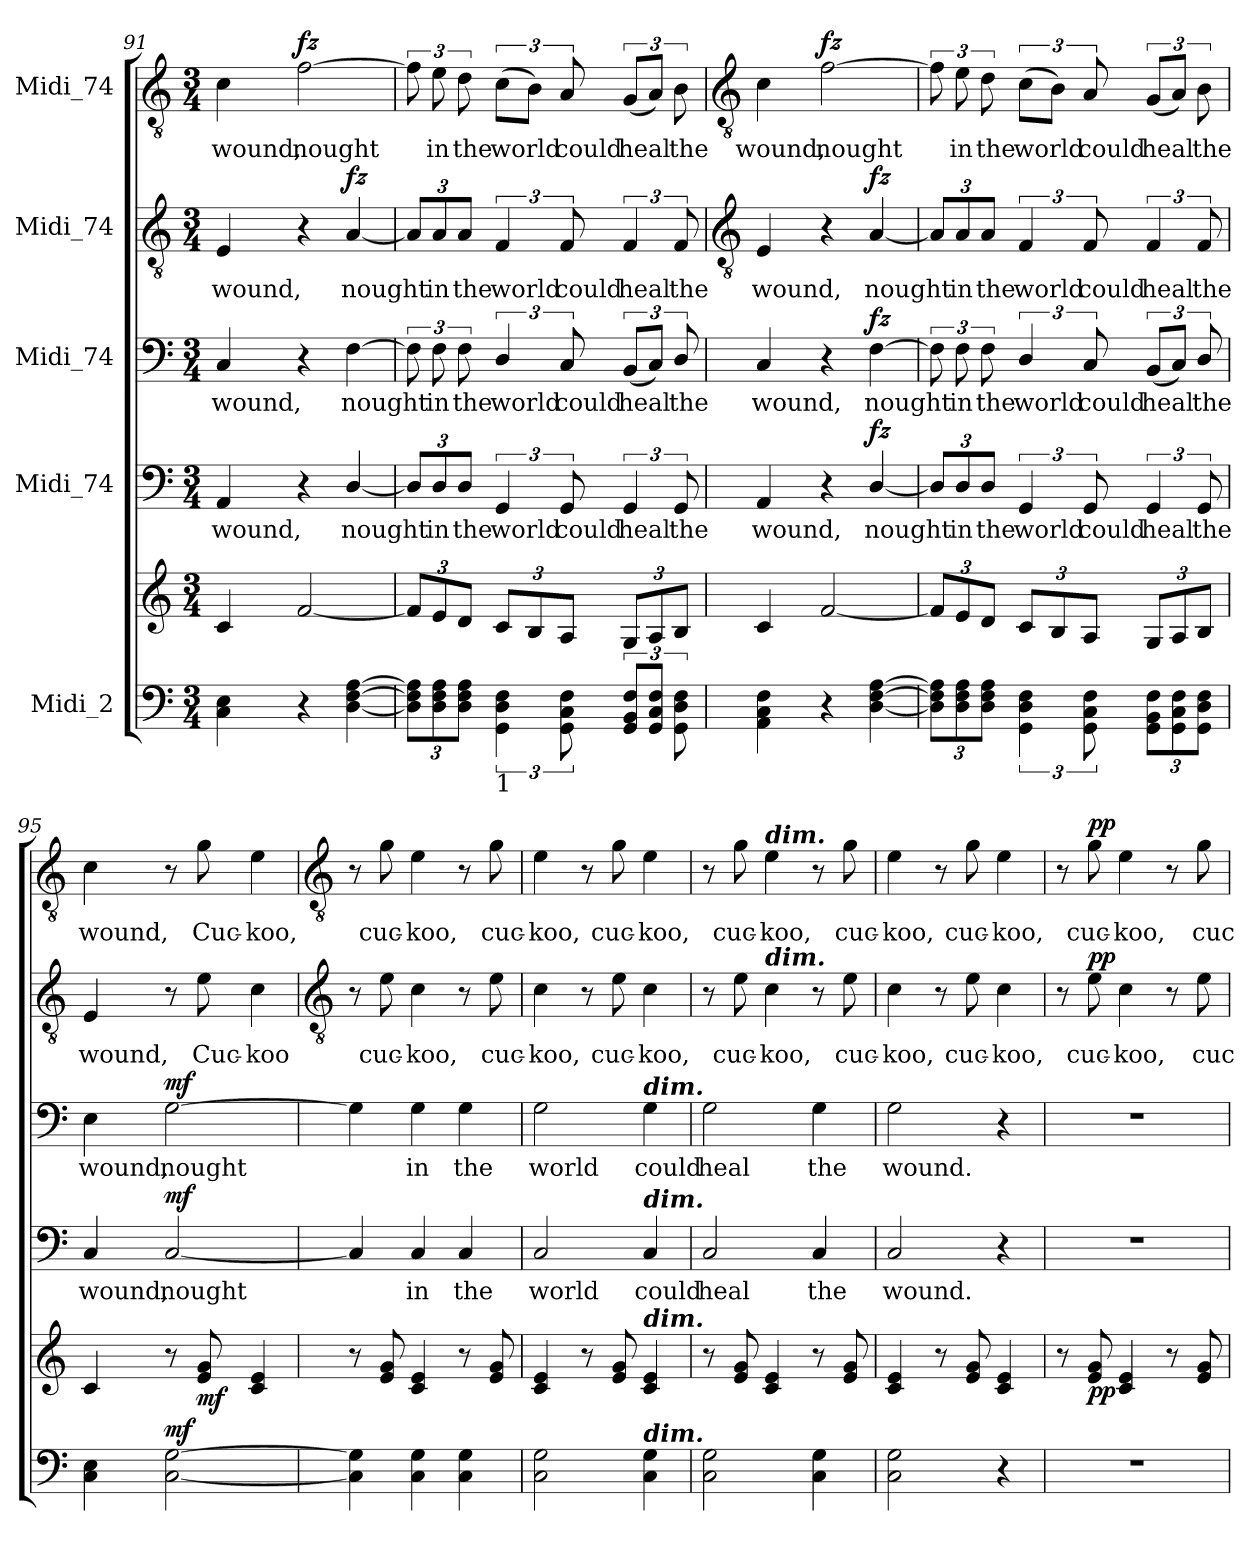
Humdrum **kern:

**kern	**kern	**dynam	**kern	**text	**dynam	**kern	**text	**dynam	**kern	**text	**dynam	**kern	**text	**dynam
*part5	*part5	*part5	*part4	*part4	*part4	*part3	*part3	*part3	*part2	*part2	*part2	*part1	*part1	*part1
*staff6	*staff5	*staff5/6	*staff4	*staff4	*staff4	*staff3	*staff3	*staff3	*staff2	*staff2	*staff2	*staff1	*staff1	*staff1
*I"Midi_2	*	*	*I"Midi_74	*	*	*I"Midi_74	*	*	*I"Midi_74	*	*	*I"Midi_74	*	*
*clefF4	*clefG2	*	*clefF4	*	*	*clefF4	*	*	*clefGv2	*	*	*clefGv2	*	*
*k[]	*k[]	*	*k[]	*	*	*k[]	*	*	*k[]	*	*	*k[]	*	*
*C:	*C:	*	*C:	*	*	*C:	*	*	*C:	*	*	*C:	*	*
*M3/4	*M3/4	*	*M3/4	*	*	*M3/4	*	*	*M3/4	*	*	*M3/4	*	*
=91	=91	=91	=91	=91	=91	=91	=91	=91	=91	=91	=91	=91	=91	=91
!	!	!	!	!LO:LY:b	!	!	!LO:LY:b	!	!	!LO:LY:b	!	!	!LO:LY:b	!
4C\ 4E\	4c	.	4AA	wound,	.	4C	wound,	.	4E	wound,	.	4c	wound,	.
!	!	!	!	!	!	!	!	!	!	!	!	!	!LO:LY:b	!LO:DY:b
4r	[2f	.	4r	.	.	4r	.	.	4r	.	.	[2f	nought	fz
!	!	!	!	!LO:LY:b	!	!	!LO:LY:b	!	!	!LO:LY:b	!LO:DY:b	!	!	!
[4D\ [4F\ [4A\	.	.	[4D/	nought	.	[4F	nought	.	[4A	nought	fz	.	.	.
=92	=92	=92	=92	=92	=92	=92	=92	=92	=92	=92	=92	=92	=92	=92
12D\] 12F\] 12A\]L	12fL]	.	12D/L]	.	.	12F]	.	.	12A/L]	.	.	12f]	.	.
!	!	!	!	!LO:LY:b	!	!	!LO:LY:b	!	!	!LO:LY:b	!	!	!LO:LY:b	!
12D\ 12F\ 12A\	12e	.	12D/	in	.	12F	in	.	12A/	in	.	12e	in	.
!	!	!	!	!LO:LY:b	!	!	!LO:LY:b	!	!	!LO:LY:b	!	!	!LO:LY:b	!
12D\ 12F\ 12A\J	12dJ	.	12D/J	the	.	12F	the	.	12A/J	the	.	12d	the	.
!LO:TX:b:t=1	!	!	!	!	!	!	!	!	!	!	!	!	!	!
!	!	!	!	!LO:LY:b	!	!	!LO:LY:b	!	!	!LO:LY:b	!	!	!LO:LY:b	!
6GG\ 6D\ 6F\	12cL	.	6GG	world	.	6D/	world	.	6F	world	.	(>12cL	world	.
.	12B	.	.	.	.	.	.	.	.	.	.	12BJ)	.	.
!	!	!	!	!LO:LY:b	!	!	!LO:LY:b	!	!	!LO:LY:b	!	!	!LO:LY:b	!
12GG\ 12C\ 12F\	12AJ	.	12GG	could	.	12C	could	.	12F	could	.	12A	could	.
!	!	!	!	!LO:LY:b	!	!	!LO:LY:b	!	!	!LO:LY:b	!	!	!LO:LY:b	!
12GG 12BB 12FL	12GL	.	6GG	heal	.	(<12BBL	heal	.	6F	heal	.	(<12GL	heal	.
12GG 12C 12FJ	12A	.	.	.	.	12CJ)	.	.	.	.	.	12AJ)	.	.
!	!	!	!	!LO:LY:b	!	!	!LO:LY:b	!	!	!LO:LY:b	!	!	!LO:LY:b	!
12GG\ 12D\ 12F\	12BJ	.	12GG	the	.	12D/	the	.	12F	the	.	12B\	the	.
!!LO:LB:g=z
=93	=93	=93	=93	=93	=93	=93	=93	=93	=93	=93	=93	=93	=93	=93
*	*	*	*	*	*	*	*	*	*clefGv2	*	*	*clefGv2	*	*
!	!	!	!	!LO:LY:b	!	!	!LO:LY:b	!	!	!LO:LY:b	!	!	!LO:LY:b	!
4AA\ 4C\ 4F\	4c	.	4AA	wound,	.	4C	wound,	.	4E	wound,	.	4c	wound,	.
!	!	!	!	!	!	!	!	!	!	!	!	!	!LO:LY:b	!LO:DY:b
4r	[2f	.	4r	.	.	4r	.	.	4r	.	.	[2f	nought	fz
!	!	!	!	!LO:LY:b	!LO:DY:b	!	!LO:LY:b	!LO:DY:b	!	!LO:LY:b	!LO:DY:b	!	!	!
[4D\ [4F\ [4A\	.	.	[4D/	nought	fz	[4F	nought	fz	[4A	nought	fz	.	.	.
=94	=94	=94	=94	=94	=94	=94	=94	=94	=94	=94	=94	=94	=94	=94
12D\] 12F\] 12A\]L	12fL]	.	12D/L]	.	.	12F]	.	.	12A/L]	.	.	12f]	.	.
!	!	!	!	!LO:LY:b	!	!	!LO:LY:b	!	!	!LO:LY:b	!	!	!LO:LY:b	!
12D\ 12F\ 12A\	12e	.	12D/	in	.	12F	in	.	12A/	in	.	12e	in	.
!	!	!	!	!LO:LY:b	!	!	!LO:LY:b	!	!	!LO:LY:b	!	!	!LO:LY:b	!
12D\ 12F\ 12A\J	12dJ	.	12D/J	the	.	12F	the	.	12A/J	the	.	12d	the	.
!	!	!	!	!LO:LY:b	!	!	!LO:LY:b	!	!	!LO:LY:b	!	!	!LO:LY:b	!
6GG\ 6D\ 6F\	12cL	.	6GG	world	.	6D/	world	.	6F	world	.	(>12cL	world	.
.	12B	.	.	.	.	.	.	.	.	.	.	12BJ)	.	.
!	!	!	!	!LO:LY:b	!	!	!LO:LY:b	!	!	!LO:LY:b	!	!	!LO:LY:b	!
12GG\ 12C\ 12F\	12AJ	.	12GG	could	.	12C	could	.	12F	could	.	12A	could	.
!	!	!	!	!LO:LY:b	!	!	!LO:LY:b	!	!	!LO:LY:b	!	!	!LO:LY:b	!
12GG 12BB 12FL	12GL	.	6GG	heal	.	(<12BBL	heal	.	6F	heal	.	(<12GL	heal	.
12GG 12C 12F	12A	.	.	.	.	12CJ)	.	.	.	.	.	12AJ)	.	.
!	!	!	!	!LO:LY:b	!	!	!LO:LY:b	!	!	!LO:LY:b	!	!	!LO:LY:b	!
12GG\ 12D\ 12F\J	12BJ	.	12GG	the	.	12D/	the	.	12F	the	.	12B\	the	.
=95	=95	=95	=95	=95	=95	=95	=95	=95	=95	=95	=95	=95	=95	=95
!	!	!	!	!LO:LY:b	!	!	!LO:LY:b	!	!	!LO:LY:b	!	!	!LO:LY:b	!
4C\ 4E\	4c	.	4C	wound,	.	4E	wound,	.	4E	wound,	.	4c	wound,	.
!	!	!LO:DY:a=2	!	!LO:LY:b	!LO:DY:b	!	!LO:LY:b	!LO:DY:b	!	!	!	!	!	!
[2C\ [2G\	8r	mf	[2C	nought	mf	[2G	nought	mf	8r	.	.	8r	.	.
!	!	!LO:DY:b	!	!	!	!	!	!	!	!LO:LY:b	!	!	!LO:LY:b	!
.	8e 8g	mf	.	.	.	.	.	.	8e	Cuc-	.	8g	Cuc-	.
!	!	!	!	!	!	!	!	!	!	!LO:LY:b	!	!	!LO:LY:b	!
.	4c 4e	.	.	.	.	.	.	.	4c	-koo	.	4e	-koo,	.
!!LO:LB:g=z
=96	=96	=96	=96	=96	=96	=96	=96	=96	=96	=96	=96	=96	=96	=96
*	*	*	*	*	*	*	*	*	*clefGv2	*	*	*clefGv2	*	*
4C] 4G]	8r	.	4C]	.	.	4G]	.	.	8r	.	.	8r	.	.
!	!	!	!	!	!	!	!	!	!	!LO:LY:b	!	!	!LO:LY:b	!
.	8e 8g	.	.	.	.	.	.	.	8e	cuc-	.	8g	cuc-	.
!	!	!	!	!LO:LY:b	!	!	!LO:LY:b	!	!	!LO:LY:b	!	!	!LO:LY:b	!
4C 4G	4c 4e	.	4C	in	.	4G	in	.	4c	-koo,	.	4e	-koo,	.
!	!	!	!	!LO:LY:b	!	!	!LO:LY:b	!	!	!	!	!	!	!
4C 4G	8r	.	4C	the	.	4G	the	.	8r	.	.	8r	.	.
!	!	!	!	!	!	!	!	!	!	!LO:LY:b	!	!	!LO:LY:b	!
.	8e 8g	.	.	.	.	.	.	.	8e	cuc-	.	8g	cuc-	.
=97	=97	=97	=97	=97	=97	=97	=97	=97	=97	=97	=97	=97	=97	=97
!	!	!	!	!LO:LY:b	!	!	!LO:LY:b	!	!	!LO:LY:b	!	!	!LO:LY:b	!
2C 2G	4c 4e	.	2C	world	.	2G	world	.	4c	-koo,	.	4e	-koo,	.
.	8r	.	.	.	.	.	.	.	8r	.	.	8r	.	.
!	!	!	!	!	!	!	!	!	!	!LO:LY:b	!	!	!LO:LY:b	!
.	8e 8g	.	.	.	.	.	.	.	8e	cuc-	.	8g	cuc-	.
!	!	!	!	!	!	!LO:TX:a:Bi:t=dim.	!	!	!	!	!	!	!	!
!	!	!	!LO:TX:a:Bi:t=dim.	!	!	!	!	!	!	!	!	!	!	!
!	!LO:TX:a:Bi:t=dim.	!	!	!	!	!	!	!	!	!	!	!	!	!
!LO:TX:a:Bi:t=dim.	!	!	!	!	!	!	!	!	!	!	!	!	!	!
!	!	!	!	!LO:LY:b	!	!	!LO:LY:b	!	!	!LO:LY:b	!	!	!LO:LY:b	!
4C 4G	4c 4e	.	4C	could	.	4G	could	.	4c	-koo,	.	4e	-koo,	.
=98	=98	=98	=98	=98	=98	=98	=98	=98	=98	=98	=98	=98	=98	=98
!	!	!	!	!LO:LY:b	!	!	!LO:LY:b	!	!	!	!	!	!	!
2C 2G	8r	.	2C	heal	.	2G	heal	.	8r	.	.	8r	.	.
!	!	!	!	!	!	!	!	!	!	!LO:LY:b	!	!	!LO:LY:b	!
.	8e 8g	.	.	.	.	.	.	.	8e	cuc-	.	8g	cuc-	.
!	!	!	!	!	!	!	!	!	!	!	!	!LO:TX:a:Bi:t=dim.	!	!
!	!	!	!	!	!	!	!	!	!LO:TX:a:Bi:t=dim.	!	!	!	!	!
!	!	!	!	!	!	!	!	!	!	!LO:LY:b	!	!	!LO:LY:b	!
.	4c 4e	.	.	.	.	.	.	.	4c	-koo,	.	4e	-koo,	.
!	!	!	!	!LO:LY:b	!	!	!LO:LY:b	!	!	!	!	!	!	!
4C 4G	8r	.	4C	the	.	4G	the	.	8r	.	.	8r	.	.
!	!	!	!	!	!	!	!	!	!	!LO:LY:b	!	!	!LO:LY:b	!
.	8e 8g	.	.	.	.	.	.	.	8e	cuc-	.	8g	cuc-	.
=99	=99	=99	=99	=99	=99	=99	=99	=99	=99	=99	=99	=99	=99	=99
!	!	!	!	!LO:LY:b	!	!	!LO:LY:b	!	!	!LO:LY:b	!	!	!LO:LY:b	!
2C 2G	4c 4e	.	2C	wound.	.	2G	wound.	.	4c	-koo,	.	4e	-koo,	.
.	8r	.	.	.	.	.	.	.	8r	.	.	8r	.	.
!	!	!	!	!	!	!	!	!	!	!LO:LY:b	!	!	!LO:LY:b	!
.	8e 8g	.	.	.	.	.	.	.	8e	cuc-	.	8g	cuc-	.
!	!	!	!	!	!	!	!	!	!	!LO:LY:b	!	!	!LO:LY:b	!
4r	4c 4e	.	4r	.	.	4r	.	.	4c	-koo,	.	4e	-koo,	.
=100	=100	=100	=100	=100	=100	=100	=100	=100	=100	=100	=100	=100	=100	=100
!LO:N:vis=1	!	!	!LO:N:vis=1	!	!	!LO:N:vis=1	!	!	!	!	!	!	!	!
2.r	8r	.	2.r	.	.	2.r	.	.	8r	.	.	8r	.	.
!	!	!LO:DY:b	!	!	!	!	!	!	!	!LO:LY:b	!LO:DY:b	!	!LO:LY:b	!LO:DY:b
.	8e 8g	pp	.	.	.	.	.	.	8e	cuc-	pp	8g	cuc-	pp
!	!	!	!	!	!	!	!	!	!	!LO:LY:b	!	!	!LO:LY:b	!
.	4c 4e	.	.	.	.	.	.	.	4c	-koo,	.	4e	-koo,	.
.	8r	.	.	.	.	.	.	.	8r	.	.	8r	.	.
!	!	!	!	!	!	!	!	!	!	!LO:LY:b	!	!	!LO:LY:b	!
.	8e 8g	.	.	.	.	.	.	.	8e	cuc-	.	8g	cuc-	.
=	=	=	=	=	=	=	=	=	=	=	=	=	=	=
*-	*-	*-	*-	*-	*-	*-	*-	*-	*-	*-	*-	*-	*-	*-
